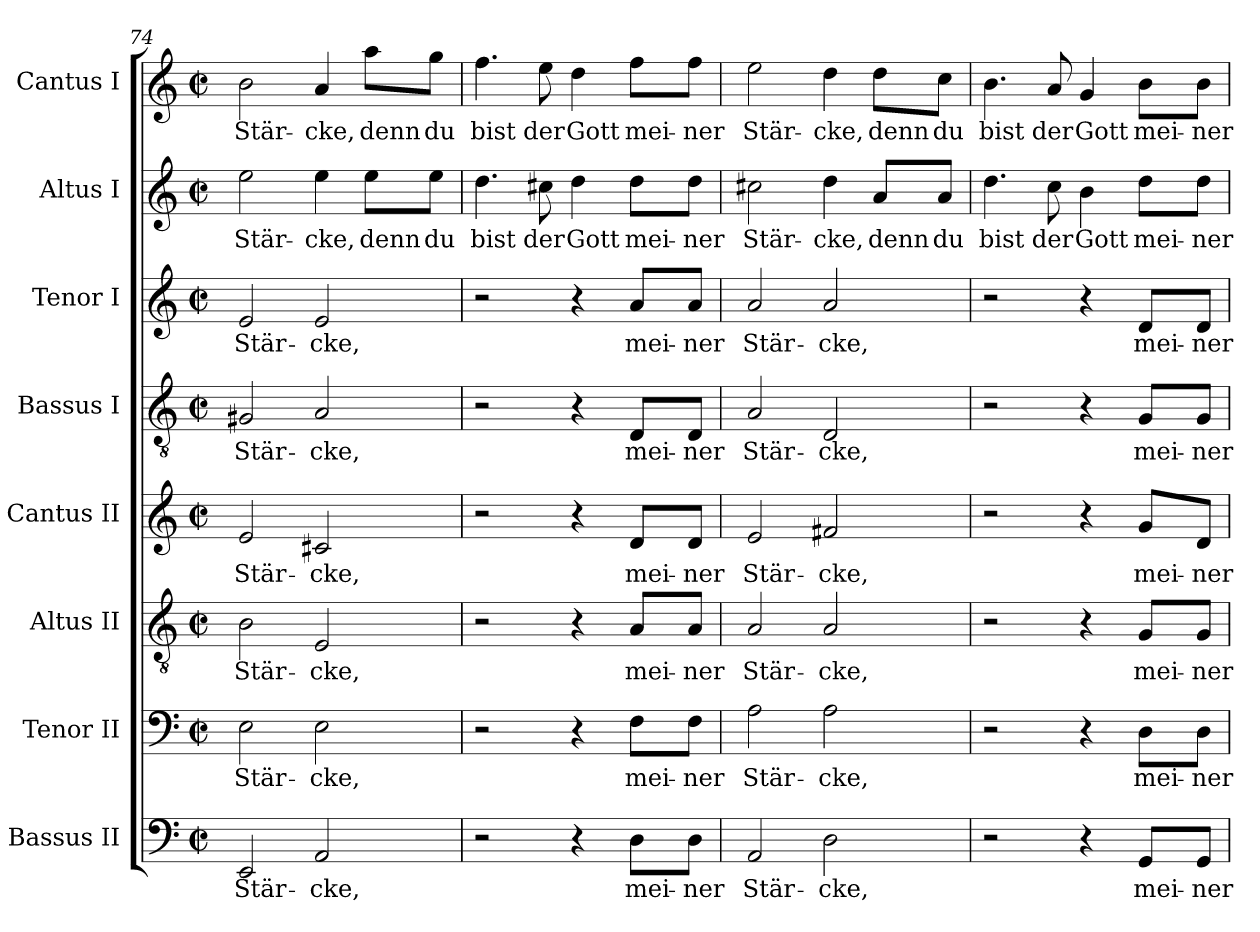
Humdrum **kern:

**kern	**text	**kern	**text	**kern	**text	**kern	**text	**kern	**text	**kern	**text	**kern	**text	**kern	**text
*part8	*part8	*part7	*part7	*part6	*part6	*part5	*part5	*part4	*part4	*part3	*part3	*part2	*part2	*part1	*part1
*staff8	*staff8	*staff7	*staff7	*staff6	*staff6	*staff5	*staff5	*staff4	*staff4	*staff3	*staff3	*staff2	*staff2	*staff1	*staff1
*I"Bassus II	*	*I"Tenor II	*	*I"Altus II	*	*I"Cantus II	*	*I"Bassus I	*	*I"Tenor I	*	*I"Altus I	*	*I"Cantus I	*
*I'B2	*	*I'T2	*	*I'A2	*	*I'C2	*	*I'B1	*	*I'T1	*	*I'A1	*	*I'C1	*
*clefF4	*	*clefF4	*	*clefGv2	*	*clefG2	*	*clefGv2	*	*clefG2	*	*clefG2	*	*clefG2	*
*k[]	*	*k[]	*	*k[]	*	*k[]	*	*k[]	*	*k[]	*	*k[]	*	*k[]	*
*C:	*	*C:	*	*C:	*	*C:	*	*C:	*	*C:	*	*C:	*	*C:	*
*M2/2	*	*M2/2	*	*M2/2	*	*M2/2	*	*M2/2	*	*M2/2	*	*M2/2	*	*M2/2	*
*met(c|)	*	*met(c|)	*	*met(c|)	*	*met(c|)	*	*met(c|)	*	*met(c|)	*	*met(c|)	*	*met(c|)	*
=74	=74	=74	=74	=74	=74	=74	=74	=74	=74	=74	=74	=74	=74	=74	=74
!	!LO:LY:b	!	!	!	!	!	!	!	!	!	!	!	!	!	!
!	!	!	!LO:LY:b	!	!	!	!	!	!	!	!	!	!	!	!
!	!	!	!	!	!LO:LY:b	!	!	!	!	!	!	!	!	!	!
!	!	!	!	!	!	!	!LO:LY:b	!	!	!	!	!	!	!	!
!	!	!	!	!	!	!	!	!	!LO:LY:b	!	!	!	!	!	!
!	!	!	!	!	!	!	!	!	!	!	!LO:LY:b	!	!	!	!
!	!	!	!	!	!	!	!	!	!	!	!	!	!LO:LY:b	!	!
!	!	!	!	!	!	!	!	!	!	!	!	!	!	!	!LO:LY:b
2EE/	Stär-	2E\	Stär-	2B\	Stär-	2e/	Stär-	2G#X/	Stär-	2e/	Stär-	2ee\	Stär-	2b\	Stär-
!	!LO:LY:b	!	!	!	!	!	!	!	!	!	!	!	!	!	!
!	!	!	!LO:LY:b	!	!	!	!	!	!	!	!	!	!	!	!
!	!	!	!	!	!LO:LY:b	!	!	!	!	!	!	!	!	!	!
!	!	!	!	!	!	!	!LO:LY:b	!	!	!	!	!	!	!	!
!	!	!	!	!	!	!	!	!	!LO:LY:b	!	!	!	!	!	!
!	!	!	!	!	!	!	!	!	!	!	!LO:LY:b	!	!	!	!
!	!	!	!	!	!	!	!	!	!	!	!	!	!LO:LY:b	!	!
!	!	!	!	!	!	!	!	!	!	!	!	!	!	!	!LO:LY:b
2AA/	-cke,	2E\	-cke,	2E/	-cke,	2c#X/	-cke,	2A/	-cke,	2e/	-cke,	4ee\	-cke,	4a/	-cke,
!	!	!	!	!	!	!	!	!	!	!	!	!	!LO:LY:b	!	!
!	!	!	!	!	!	!	!	!	!	!	!	!	!	!	!LO:LY:b
.	.	.	.	.	.	.	.	.	.	.	.	8ee\L	denn	8aa\L	denn
!	!	!	!	!	!	!	!	!	!	!	!	!	!LO:LY:b	!	!
!	!	!	!	!	!	!	!	!	!	!	!	!	!	!	!LO:LY:b
.	.	.	.	.	.	.	.	.	.	.	.	8ee\J	du	8gg\J	du
=75	=75	=75	=75	=75	=75	=75	=75	=75	=75	=75	=75	=75	=75	=75	=75
!	!	!	!	!	!	!	!	!	!	!	!	!	!LO:LY:b	!	!
!	!	!	!	!	!	!	!	!	!	!	!	!	!	!	!LO:LY:b
2r	.	2r	.	2r	.	2r	.	2r	.	2r	.	4.dd\	bist	4.ff\	bist
!	!	!	!	!	!	!	!	!	!	!	!	!	!LO:LY:b	!	!
!	!	!	!	!	!	!	!	!	!	!	!	!	!	!	!LO:LY:b
.	.	.	.	.	.	.	.	.	.	.	.	8cc#X\	der	8ee\	der
!	!	!	!	!	!	!	!	!	!	!	!	!	!LO:LY:b	!	!
!	!	!	!	!	!	!	!	!	!	!	!	!	!	!	!LO:LY:b
4r	.	4r	.	4r	.	4r	.	4r	.	4r	.	4dd\	Gott	4dd\	Gott
!	!LO:LY:b	!	!	!	!	!	!	!	!	!	!	!	!	!	!
!	!	!	!LO:LY:b	!	!	!	!	!	!	!	!	!	!	!	!
!	!	!	!	!	!LO:LY:b	!	!	!	!	!	!	!	!	!	!
!	!	!	!	!	!	!	!LO:LY:b	!	!	!	!	!	!	!	!
!	!	!	!	!	!	!	!	!	!LO:LY:b	!	!	!	!	!	!
!	!	!	!	!	!	!	!	!	!	!	!LO:LY:b	!	!	!	!
!	!	!	!	!	!	!	!	!	!	!	!	!	!LO:LY:b	!	!
!	!	!	!	!	!	!	!	!	!	!	!	!	!	!	!LO:LY:b
8D\L	mei-	8F\L	mei-	8A/L	mei-	8d/L	mei-	8D/L	mei-	8a/L	mei-	8dd\L	mei-	8ff\L	mei-
!	!LO:LY:b	!	!	!	!	!	!	!	!	!	!	!	!	!	!
!	!	!	!LO:LY:b	!	!	!	!	!	!	!	!	!	!	!	!
!	!	!	!	!	!LO:LY:b	!	!	!	!	!	!	!	!	!	!
!	!	!	!	!	!	!	!LO:LY:b	!	!	!	!	!	!	!	!
!	!	!	!	!	!	!	!	!	!LO:LY:b	!	!	!	!	!	!
!	!	!	!	!	!	!	!	!	!	!	!LO:LY:b	!	!	!	!
!	!	!	!	!	!	!	!	!	!	!	!	!	!LO:LY:b	!	!
!	!	!	!	!	!	!	!	!	!	!	!	!	!	!	!LO:LY:b
8D\J	-ner	8F\J	-ner	8A/J	-ner	8d/J	-ner	8D/J	-ner	8a/J	-ner	8dd\J	-ner	8ff\J	-ner
!!LO:LB:g=z
=76	=76	=76	=76	=76	=76	=76	=76	=76	=76	=76	=76	=76	=76	=76	=76
!	!LO:LY:b	!	!	!	!	!	!	!	!	!	!	!	!	!	!
!	!	!	!LO:LY:b	!	!	!	!	!	!	!	!	!	!	!	!
!	!	!	!	!	!LO:LY:b	!	!	!	!	!	!	!	!	!	!
!	!	!	!	!	!	!	!LO:LY:b	!	!	!	!	!	!	!	!
!	!	!	!	!	!	!	!	!	!LO:LY:b	!	!	!	!	!	!
!	!	!	!	!	!	!	!	!	!	!	!LO:LY:b	!	!	!	!
!	!	!	!	!	!	!	!	!	!	!	!	!	!LO:LY:b	!	!
!	!	!	!	!	!	!	!	!	!	!	!	!	!	!	!LO:LY:b
2AA/	Stär-	2A\	Stär-	2A/	Stär-	2e/	Stär-	2A/	Stär-	2a/	Stär-	2cc#X\	Stär-	2ee\	Stär-
!	!LO:LY:b	!	!	!	!	!	!	!	!	!	!	!	!	!	!
!	!	!	!LO:LY:b	!	!	!	!	!	!	!	!	!	!	!	!
!	!	!	!	!	!LO:LY:b	!	!	!	!	!	!	!	!	!	!
!	!	!	!	!	!	!	!LO:LY:b	!	!	!	!	!	!	!	!
!	!	!	!	!	!	!	!	!	!LO:LY:b	!	!	!	!	!	!
!	!	!	!	!	!	!	!	!	!	!	!LO:LY:b	!	!	!	!
!	!	!	!	!	!	!	!	!	!	!	!	!	!LO:LY:b	!	!
!	!	!	!	!	!	!	!	!	!	!	!	!	!	!	!LO:LY:b
2D\	-cke,	2A\	-cke,	2A/	-cke,	2f#X/	-cke,	2D/	-cke,	2a/	-cke,	4dd\	-cke,	4dd\	-cke,
!	!	!	!	!	!	!	!	!	!	!	!	!	!LO:LY:b	!	!
!	!	!	!	!	!	!	!	!	!	!	!	!	!	!	!LO:LY:b
.	.	.	.	.	.	.	.	.	.	.	.	8a/L	denn	8dd\L	denn
!	!	!	!	!	!	!	!	!	!	!	!	!	!LO:LY:b	!	!
!	!	!	!	!	!	!	!	!	!	!	!	!	!	!	!LO:LY:b
.	.	.	.	.	.	.	.	.	.	.	.	8a/J	du	8cc\J	du
=77	=77	=77	=77	=77	=77	=77	=77	=77	=77	=77	=77	=77	=77	=77	=77
!	!	!	!	!	!	!	!	!	!	!	!	!	!LO:LY:b	!	!
!	!	!	!	!	!	!	!	!	!	!	!	!	!	!	!LO:LY:b
2r	.	2r	.	2r	.	2r	.	2r	.	2r	.	4.dd\	bist	4.b\	bist
!	!	!	!	!	!	!	!	!	!	!	!	!	!LO:LY:b	!	!
!	!	!	!	!	!	!	!	!	!	!	!	!	!	!	!LO:LY:b
.	.	.	.	.	.	.	.	.	.	.	.	8cc\	der	8a/	der
!	!	!	!	!	!	!	!	!	!	!	!	!	!LO:LY:b	!	!
!	!	!	!	!	!	!	!	!	!	!	!	!	!	!	!LO:LY:b
4r	.	4r	.	4r	.	4r	.	4r	.	4r	.	4b\	Gott	4g/	Gott
!	!LO:LY:b	!	!	!	!	!	!	!	!	!	!	!	!	!	!
!	!	!	!LO:LY:b	!	!	!	!	!	!	!	!	!	!	!	!
!	!	!	!	!	!LO:LY:b	!	!	!	!	!	!	!	!	!	!
!	!	!	!	!	!	!	!LO:LY:b	!	!	!	!	!	!	!	!
!	!	!	!	!	!	!	!	!	!LO:LY:b	!	!	!	!	!	!
!	!	!	!	!	!	!	!	!	!	!	!LO:LY:b	!	!	!	!
!	!	!	!	!	!	!	!	!	!	!	!	!	!LO:LY:b	!	!
!	!	!	!	!	!	!	!	!	!	!	!	!	!	!	!LO:LY:b
8GG/L	mei-	8D\L	mei-	8G/L	mei-	8g/L	mei-	8G/L	mei-	8d/L	mei-	8dd\L	mei-	8b\L	mei-
!	!LO:LY:b	!	!	!	!	!	!	!	!	!	!	!	!	!	!
!	!	!	!LO:LY:b	!	!	!	!	!	!	!	!	!	!	!	!
!	!	!	!	!	!LO:LY:b	!	!	!	!	!	!	!	!	!	!
!	!	!	!	!	!	!	!LO:LY:b	!	!	!	!	!	!	!	!
!	!	!	!	!	!	!	!	!	!LO:LY:b	!	!	!	!	!	!
!	!	!	!	!	!	!	!	!	!	!	!LO:LY:b	!	!	!	!
!	!	!	!	!	!	!	!	!	!	!	!	!	!LO:LY:b	!	!
!	!	!	!	!	!	!	!	!	!	!	!	!	!	!	!LO:LY:b
8GG/J	-ner	8D\J	-ner	8G/J	-ner	8d/J	-ner	8G/J	-ner	8d/J	-ner	8dd\J	-ner	8b\J	-ner
=	=	=	=	=	=	=	=	=	=	=	=	=	=	=	=
*-	*-	*-	*-	*-	*-	*-	*-	*-	*-	*-	*-	*-	*-	*-	*-
